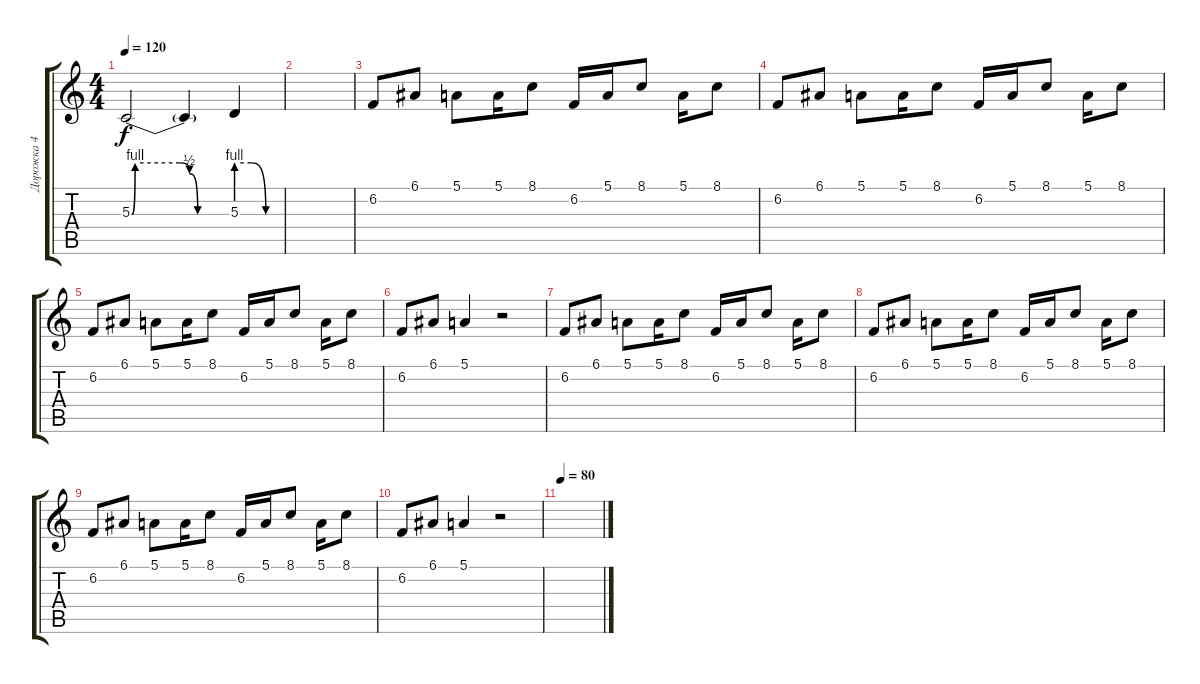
\track ("Дорожка 4" "Дорожка 4") {instrument lead6voice}
\staff {score tabs}
\tuning (E4 B3 G3 D3 A2 E2) {hide}
\ts (4 4)
\tempo 120
\clef g2
\ks c
5.3{be (custom 0 0 2 4 29 4 35 2 40 0 60 0)}.2{dy f} 5.3{t}.4 5.3{be (custom 0 4 20 4 40 0 60 0)}.4 |
|
6.2.8 6.1.8 5.1.8 5.1.16 8.1.8 6.2.16 5.1.16 8.1.8 5.1.16 8.1.8 |
6.2.8 6.1.8 5.1.8 5.1.16 8.1.8 6.2.16 5.1.16 8.1.8 5.1.16 8.1.8 |
6.2.8 6.1.8 5.1.8 5.1.16 8.1.8 6.2.16 5.1.16 8.1.8 5.1.16 8.1.8 |
6.2.8 6.1.8 5.1.4 r.2 |
6.2.8 6.1.8 5.1.8 5.1.16 8.1.8 6.2.16 5.1.16 8.1.8 5.1.16 8.1.8 |
6.2.8 6.1.8 5.1.8 5.1.16 8.1.8 6.2.16 5.1.16 8.1.8 5.1.16 8.1.8 |
6.2.8 6.1.8 5.1.8 5.1.16 8.1.8 6.2.16 5.1.16 8.1.8 5.1.16 8.1.8 |
6.2.8 6.1.8 5.1.4 r.2 |
\tempo 80
